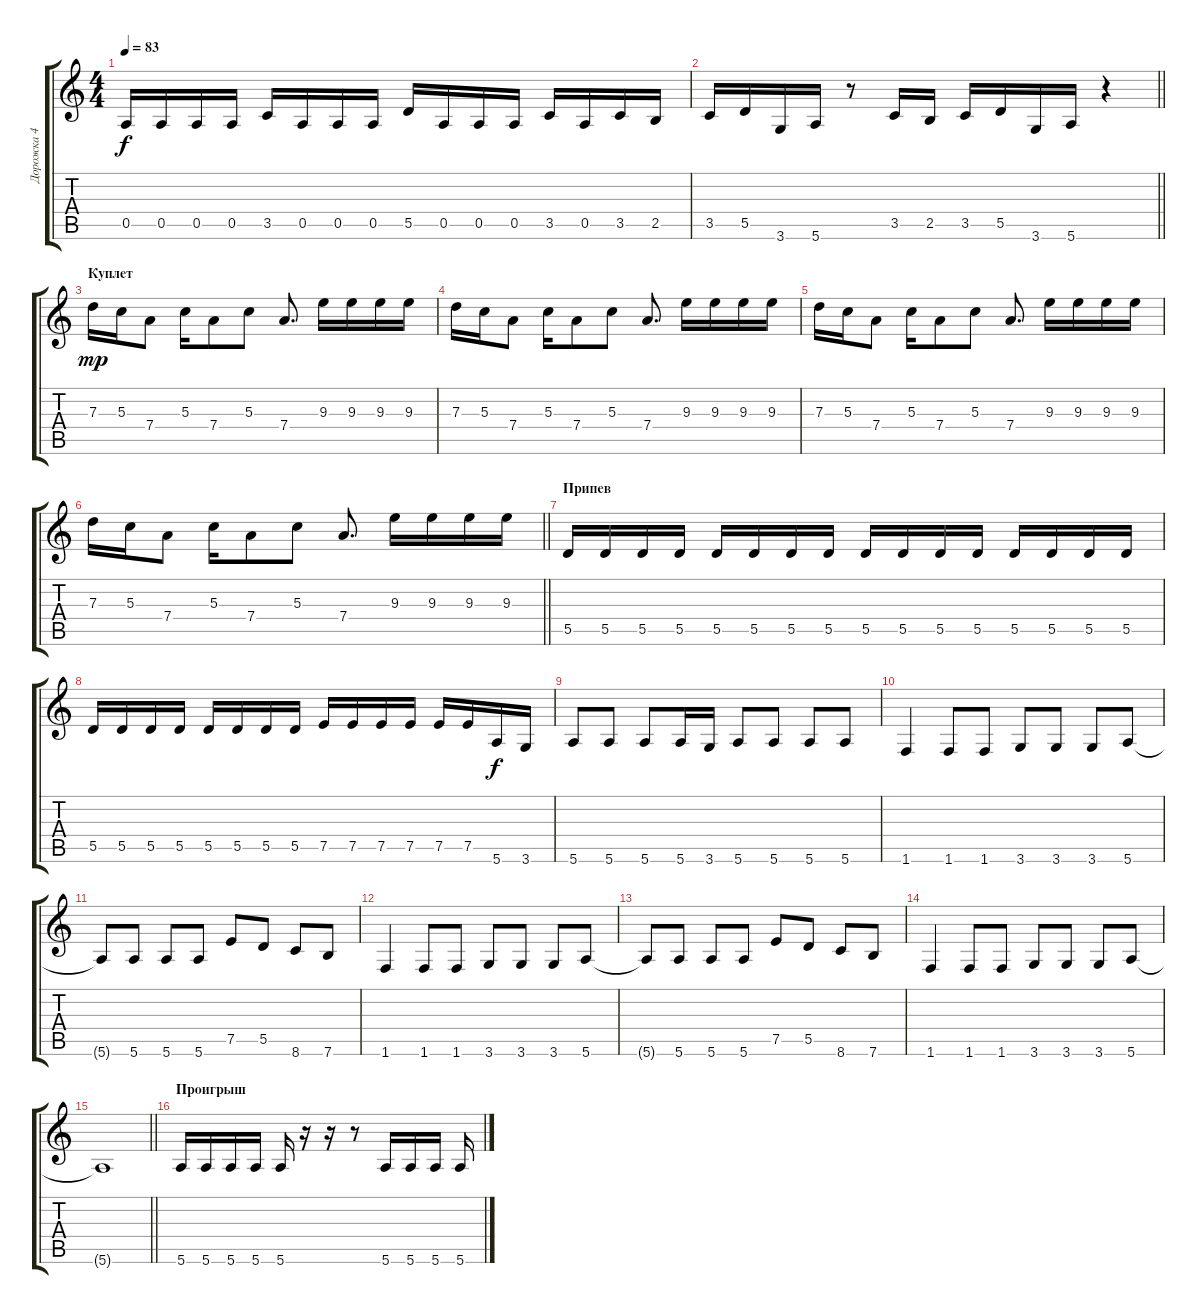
\track ("Дорожка 4" "Дорожка 4") {instrument electricbasspick}
\staff {score tabs}
\tuning (E4 B3 G3 D3 A2 E2) {hide}
\ts (4 4)
\tempo 83
\clef g2
\ks c
0.5.16{dy f} 0.5.16 0.5.16 0.5.16 3.5.16 0.5.16 0.5.16 0.5.16 5.5.16 0.5.16 0.5.16 0.5.16 3.5.16 0.5.16 3.5.16 2.5.16 |
\barLineRight lightlight
3.5.16 5.5.16 3.6.16 5.6.16 r.8 3.5.16 2.5.16 3.5.16 5.5.16 3.6.16 5.6.16 r.4 |
\section ("" "Куплет")
7.3.16{dy mp} 5.3.16 7.4.8 5.3.16 7.4.8 5.3.8 7.4.8{d} 9.3.16 9.3.16 9.3.16 9.3.16 |
7.3.16 5.3.16 7.4.8 5.3.16 7.4.8 5.3.8 7.4.8{d} 9.3.16 9.3.16 9.3.16 9.3.16 |
7.3.16 5.3.16 7.4.8 5.3.16 7.4.8 5.3.8 7.4.8{d} 9.3.16 9.3.16 9.3.16 9.3.16 |
\barLineRight lightlight
7.3.16 5.3.16 7.4.8 5.3.16 7.4.8 5.3.8 7.4.8{d} 9.3.16 9.3.16 9.3.16 9.3.16 |
\section ("" "Припев")
5.5.16 5.5.16 5.5.16 5.5.16 5.5.16 5.5.16 5.5.16 5.5.16 5.5.16 5.5.16 5.5.16 5.5.16 5.5.16 5.5.16 5.5.16 5.5.16 |
5.5.16 5.5.16 5.5.16 5.5.16 5.5.16 5.5.16 5.5.16 5.5.16 7.5.16 7.5.16 7.5.16 7.5.16 7.5.16 7.5.16 5.6.16{dy f} 3.6.16 |
5.6.8 5.6.8 5.6.8 5.6.16 3.6.16 5.6.8 5.6.8 5.6.8 5.6.8 |
1.6.4 1.6.8 1.6.8 3.6.8 3.6.8 3.6.8 5.6.8 |
5.6{t}.8 5.6.8 5.6.8 5.6.8 7.5.8 5.5.8 8.6.8 7.6.8 |
1.6.4 1.6.8 1.6.8 3.6.8 3.6.8 3.6.8 5.6.8 |
5.6{t}.8 5.6.8 5.6.8 5.6.8 7.5.8 5.5.8 8.6.8 7.6.8 |
1.6.4 1.6.8 1.6.8 3.6.8 3.6.8 3.6.8 5.6.8 |
\barLineRight lightlight
5.6{t}.1 |
\section ("" "Проигрыш")
5.6.16 5.6.16 5.6.16 5.6.16 5.6.16 r.16 r.16 r.8 5.6.16 5.6.16 5.6.16 5.6.16
